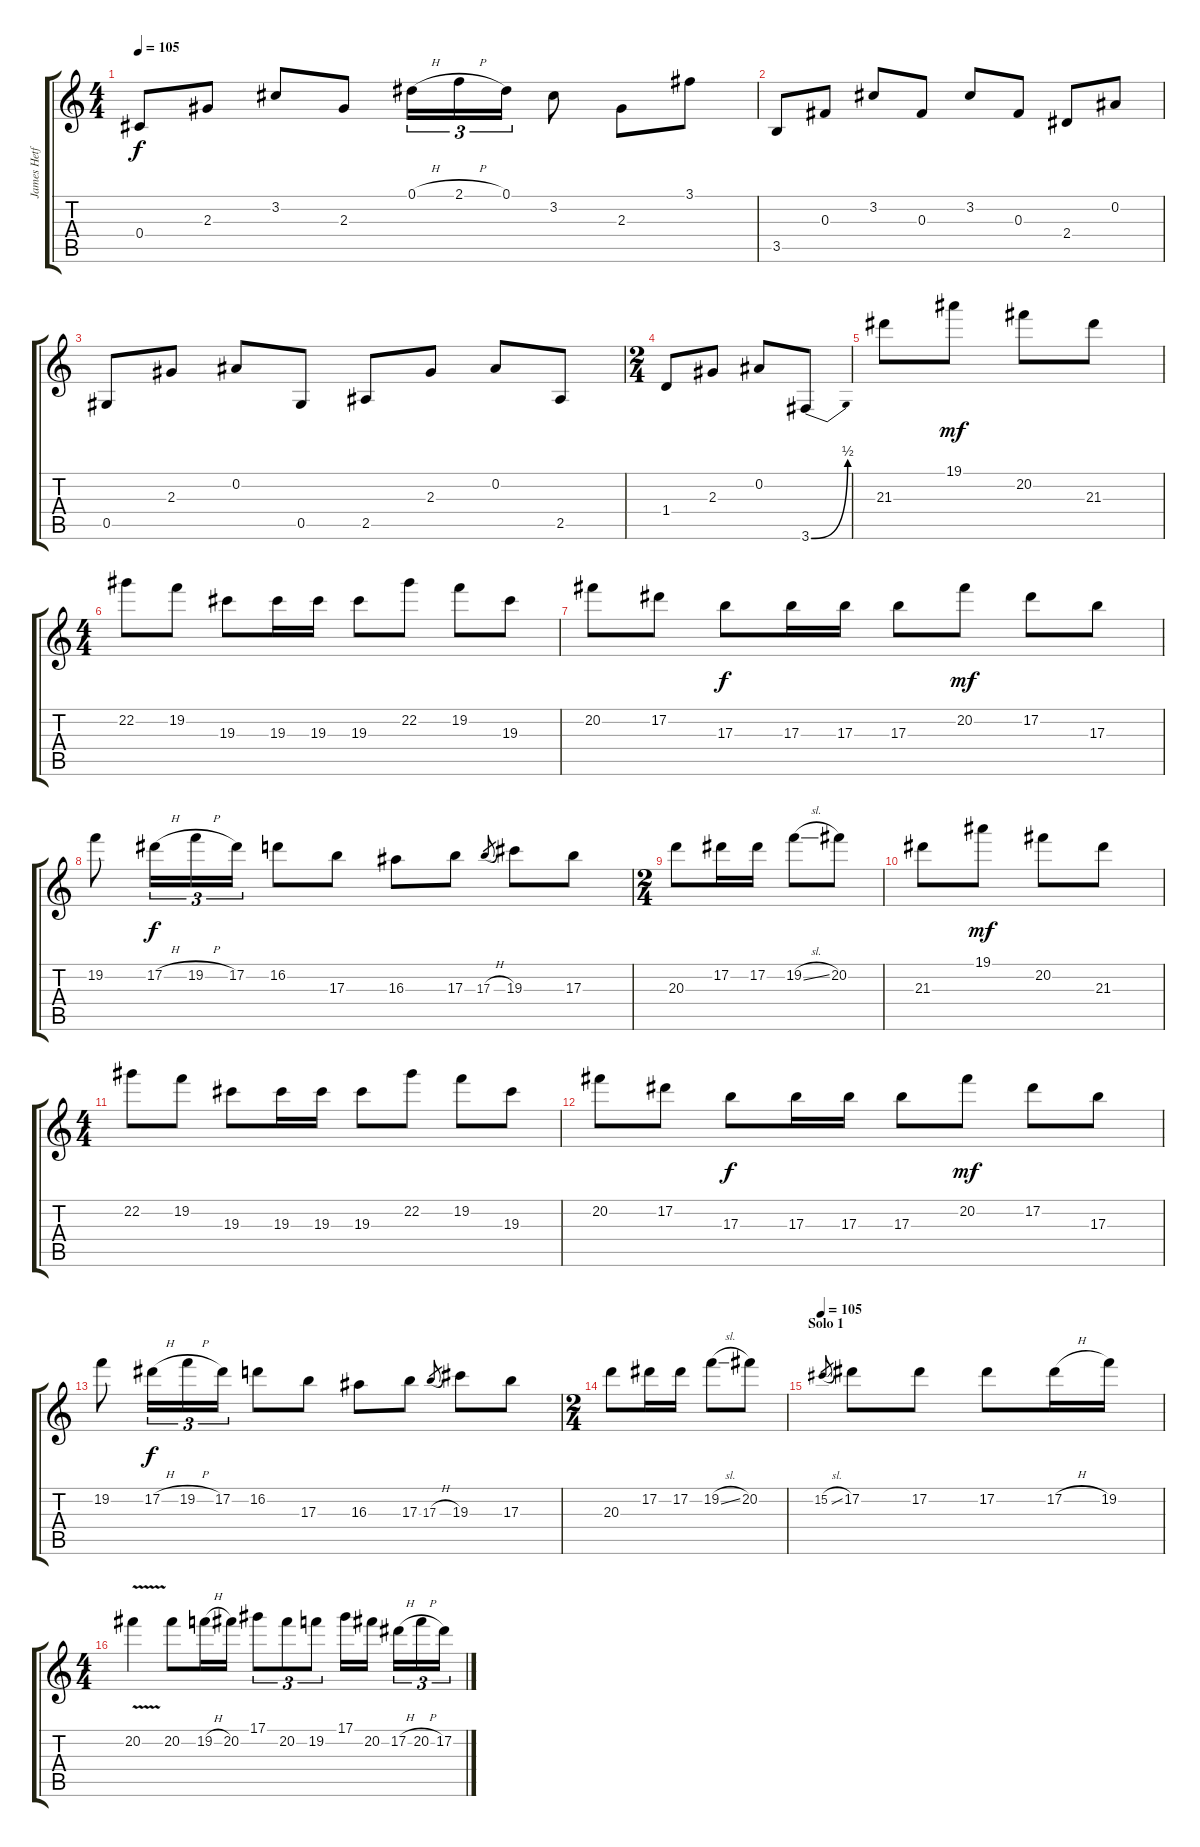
\track ("James Hetfield (Distortion Guitar)" "James Hetf") {instrument distortionguitar}
\staff {score tabs}
\tuning (Eb4 Bb3 Gb3 Db3 Ab2 Eb2) {hide}
\ts (4 4)
\tempo 105
\clef g2
\ks c
0.4.8{dy f} 2.3.8 3.2.8 2.3.8 0.1{h}.16{tu (3 2)} 2.1{h}.16{tu (3 2)} 0.1.16{tu (3 2)} 3.2.8 2.3.8 3.1.8 |
3.5.8 0.3.8 3.2.8 0.3.8 3.2.8 0.3.8 2.4.8 0.2.8 |
0.5.8 2.3.8 0.2.8 0.5.8 2.5.8 2.3.8 0.2.8 2.5.8 |
\ts (2 4)
1.4.8 2.3.8 0.2.8 3.6{be (bend 0 0 60 2)}.8 |
21.3.8{instrument distortionguitar} 19.1.8{dy mf} 20.2.8 21.3.8 |
\ts (4 4)
22.2.8 19.2.8 19.3.8 19.3.16 19.3.16 19.3.8 22.2.8 19.2.8 19.3.8 |
20.2.8 17.2.8 17.3.8{dy f} 17.3.16 17.3.16 17.3.8 20.2.8{dy mf} 17.2.8 17.3.8 |
19.2.8 17.2{h}.16{tu (3 2) dy f} 19.2{h}.16{tu (3 2)} 17.2.16{tu (3 2)} 16.2.8 17.3.8 16.3.8 17.3.8 17.3{h}.8{gr} 19.3.8 17.3.8 |
\ts (2 4)
20.3.8 17.2.16 17.2.16 19.2{sl}.8 20.2.8 |
21.3.8 19.1.8{dy mf} 20.2.8 21.3.8 |
\ts (4 4)
22.2.8 19.2.8 19.3.8 19.3.16 19.3.16 19.3.8 22.2.8 19.2.8 19.3.8 |
20.2.8 17.2.8 17.3.8{dy f} 17.3.16 17.3.16 17.3.8 20.2.8{dy mf} 17.2.8 17.3.8 |
19.2.8 17.2{h}.16{tu (3 2) dy f} 19.2{h}.16{tu (3 2)} 17.2.16{tu (3 2)} 16.2.8 17.3.8 16.3.8 17.3.8 17.3{h}.8{gr} 19.3.8 17.3.8 |
\ts (2 4)
20.3.8 17.2.16 17.2.16 19.2{sl}.8 20.2.8 |
\section ("" "Solo 1")
\tempo 105
15.2{sl}.8{gr} 17.2.8 17.2.8 17.2.8 17.2{h}.16 19.2.16 |
\ts (4 4)
20.2{v}.4 20.2.8 19.2{h}.16 20.2.16 17.1.8{tu (3 2)} 20.2.8{tu (3 2)} 19.2.8{tu (3 2)} 17.1.16 20.2.16 17.2{h}.16{tu (3 2)} 20.2{h}.16{tu (3 2)} 17.2{ss}.16{tu (3 2)}
